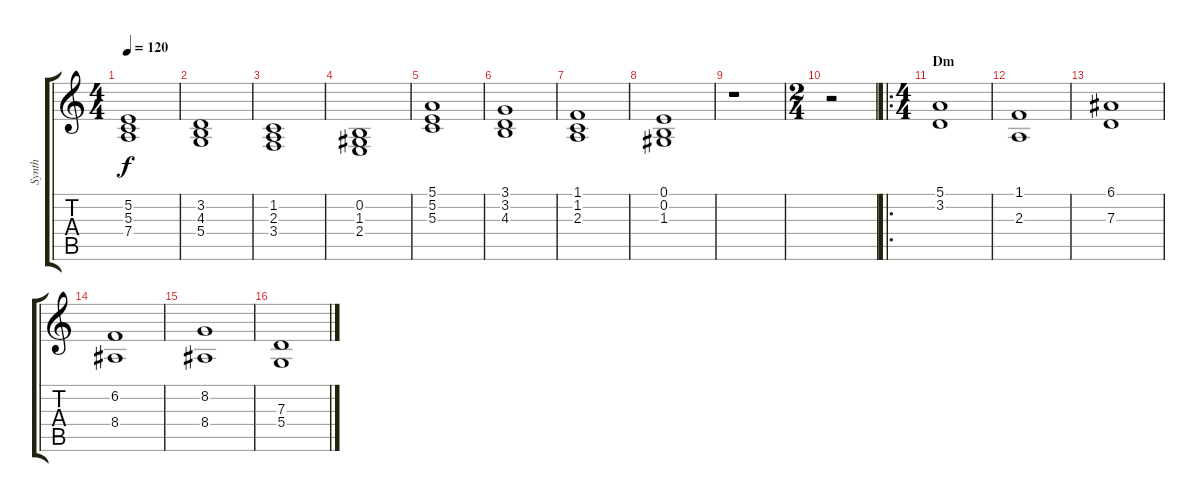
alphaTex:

\track ("Synth" "Synth") {instrument stringensemble1}
\staff {score tabs}
\tuning (E4 B3 G3 D3 A2 E2) {hide}
\ts (4 4)
\tempo 120
\clef g2
\ks c
(5.2 5.3 7.4).1{dy f} |
(3.2 4.3 5.4).1 |
(1.2 2.3 3.4).1 |
(0.2 1.3 2.4).1 |
(5.1 5.2 5.3).1 |
(3.1 3.2 4.3).1 |
(1.1 1.2 2.3).1 |
(0.1 0.2 1.3).1 |
r.1 |
\ts (2 4)
r.2 |
\ro
\ts (4 4)
\section ("" "Dm")
(5.1 3.2).1 |
(1.1 2.3).1 |
(6.1 7.3).1 |
(6.2 8.4).1 |
(8.2 8.4).1 |
(7.3 5.4).1
